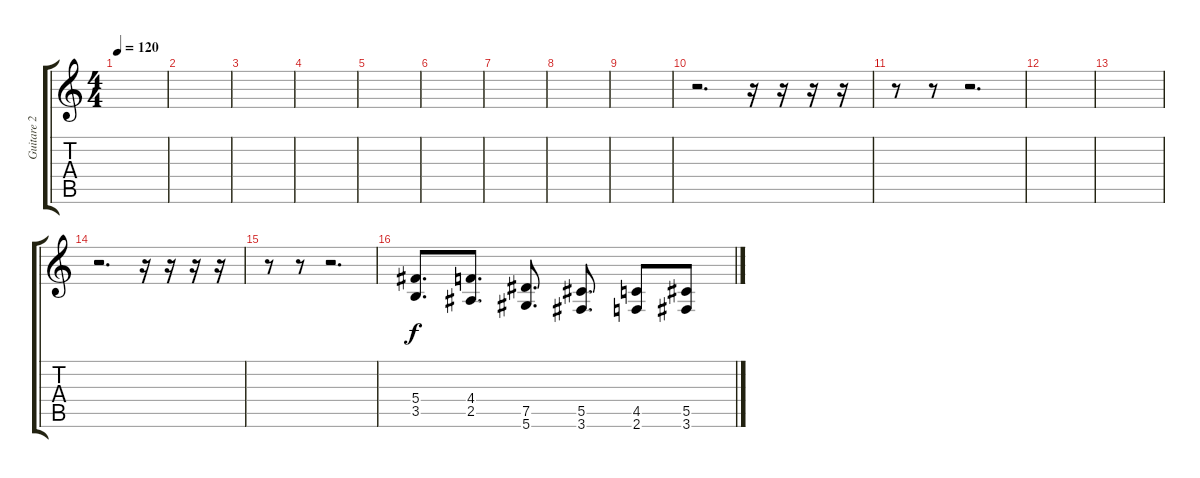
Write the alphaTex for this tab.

\track ("Guitare 2" "Guitare 2") {instrument distortionguitar}
\staff {score tabs}
\tuning (Eb4 Bb3 Gb3 Db3 Ab2 Eb2) {hide}
\ts (4 4)
\tempo 120
\clef g2
\ks c
|
|
|
|
|
|
|
|
|
r.2{d} r.16 r.16 r.16 r.16 |
r.8 r.8 r.2{d} |
|
|
r.2{d} r.16 r.16 r.16 r.16 |
r.8 r.8 r.2{d} |
(5.4 3.5).8{d} (4.4 2.5).8{d} (7.5 5.6).8{d} (5.5 3.6).8{d} (4.5 2.6).8 (5.5 3.6).8
